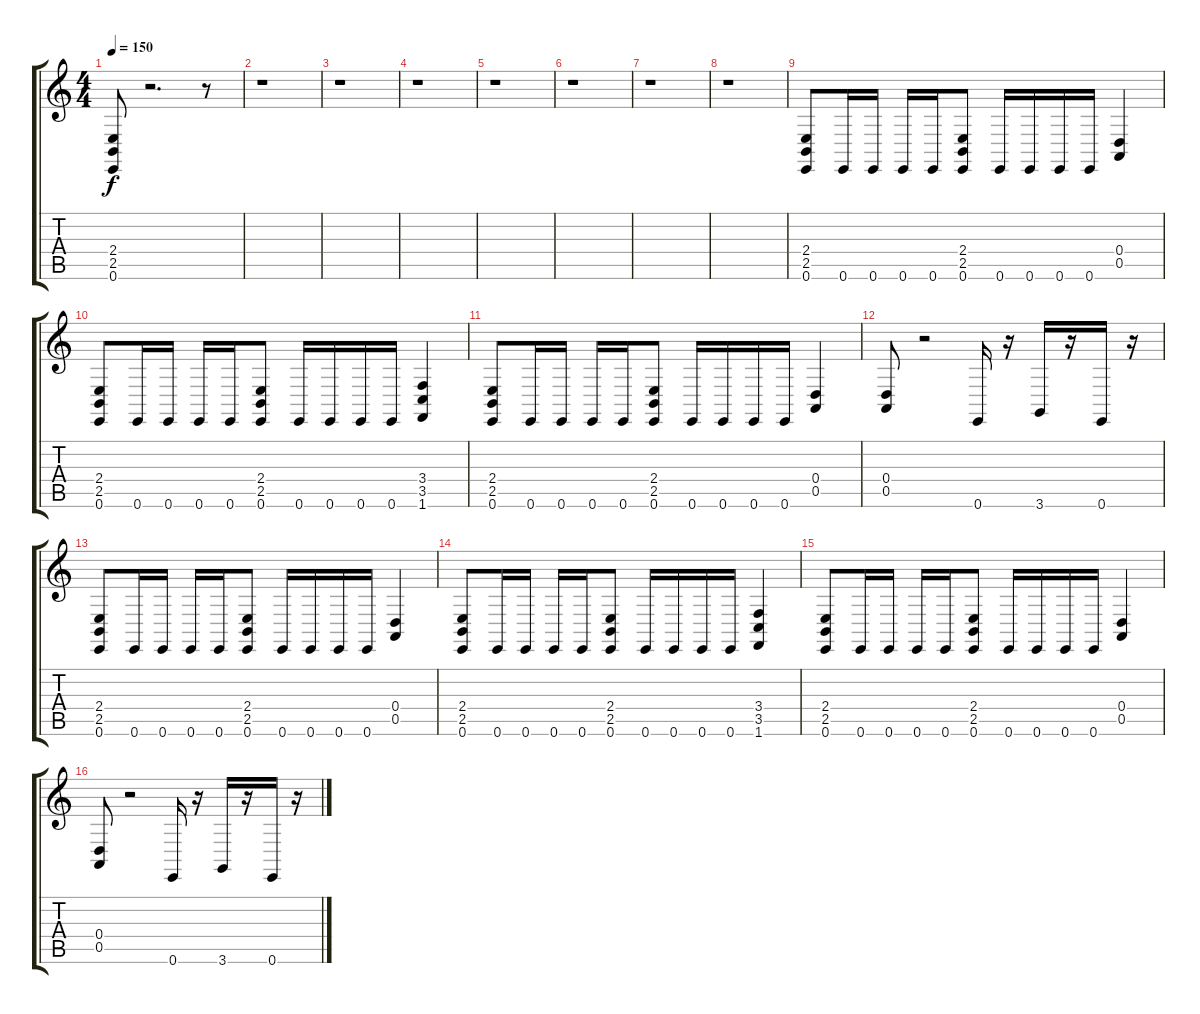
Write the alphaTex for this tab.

\track "" {instrument lead5charang}
\staff {score tabs}
\tuning (E4 B3 G3 D3 A2 E2) {hide}
\ts (4 4)
\tempo 150
\clef g2
\ks c
(2.4 2.5 0.6).8{dy f} r.2{d} r.8 |
r.1 |
r.1 |
r.1 |
r.1 |
r.1 |
r.1 |
r.1 |
(2.4 2.5 0.6).8 0.6.16 0.6.16 0.6.16 0.6.16 (2.4 2.5 0.6).8 0.6.16 0.6.16 0.6.16 0.6.16 (0.4 0.5).4 |
(2.4 2.5 0.6).8 0.6.16 0.6.16 0.6.16 0.6.16 (2.4 2.5 0.6).8 0.6.16 0.6.16 0.6.16 0.6.16 (3.4 3.5 1.6).4 |
(2.4 2.5 0.6).8 0.6.16 0.6.16 0.6.16 0.6.16 (2.4 2.5 0.6).8 0.6.16 0.6.16 0.6.16 0.6.16 (0.4 0.5).4 |
(0.4 0.5).8 r.2 0.6.16 r.16 3.6.16 r.16 0.6.16 r.16 |
(2.4 2.5 0.6).8 0.6.16 0.6.16 0.6.16 0.6.16 (2.4 2.5 0.6).8 0.6.16 0.6.16 0.6.16 0.6.16 (0.4 0.5).4 |
(2.4 2.5 0.6).8 0.6.16 0.6.16 0.6.16 0.6.16 (2.4 2.5 0.6).8 0.6.16 0.6.16 0.6.16 0.6.16 (3.4 3.5 1.6).4 |
(2.4 2.5 0.6).8 0.6.16 0.6.16 0.6.16 0.6.16 (2.4 2.5 0.6).8 0.6.16 0.6.16 0.6.16 0.6.16 (0.4 0.5).4 |
(0.4 0.5).8 r.2 0.6.16 r.16 3.6.16 r.16 0.6.16 r.16
